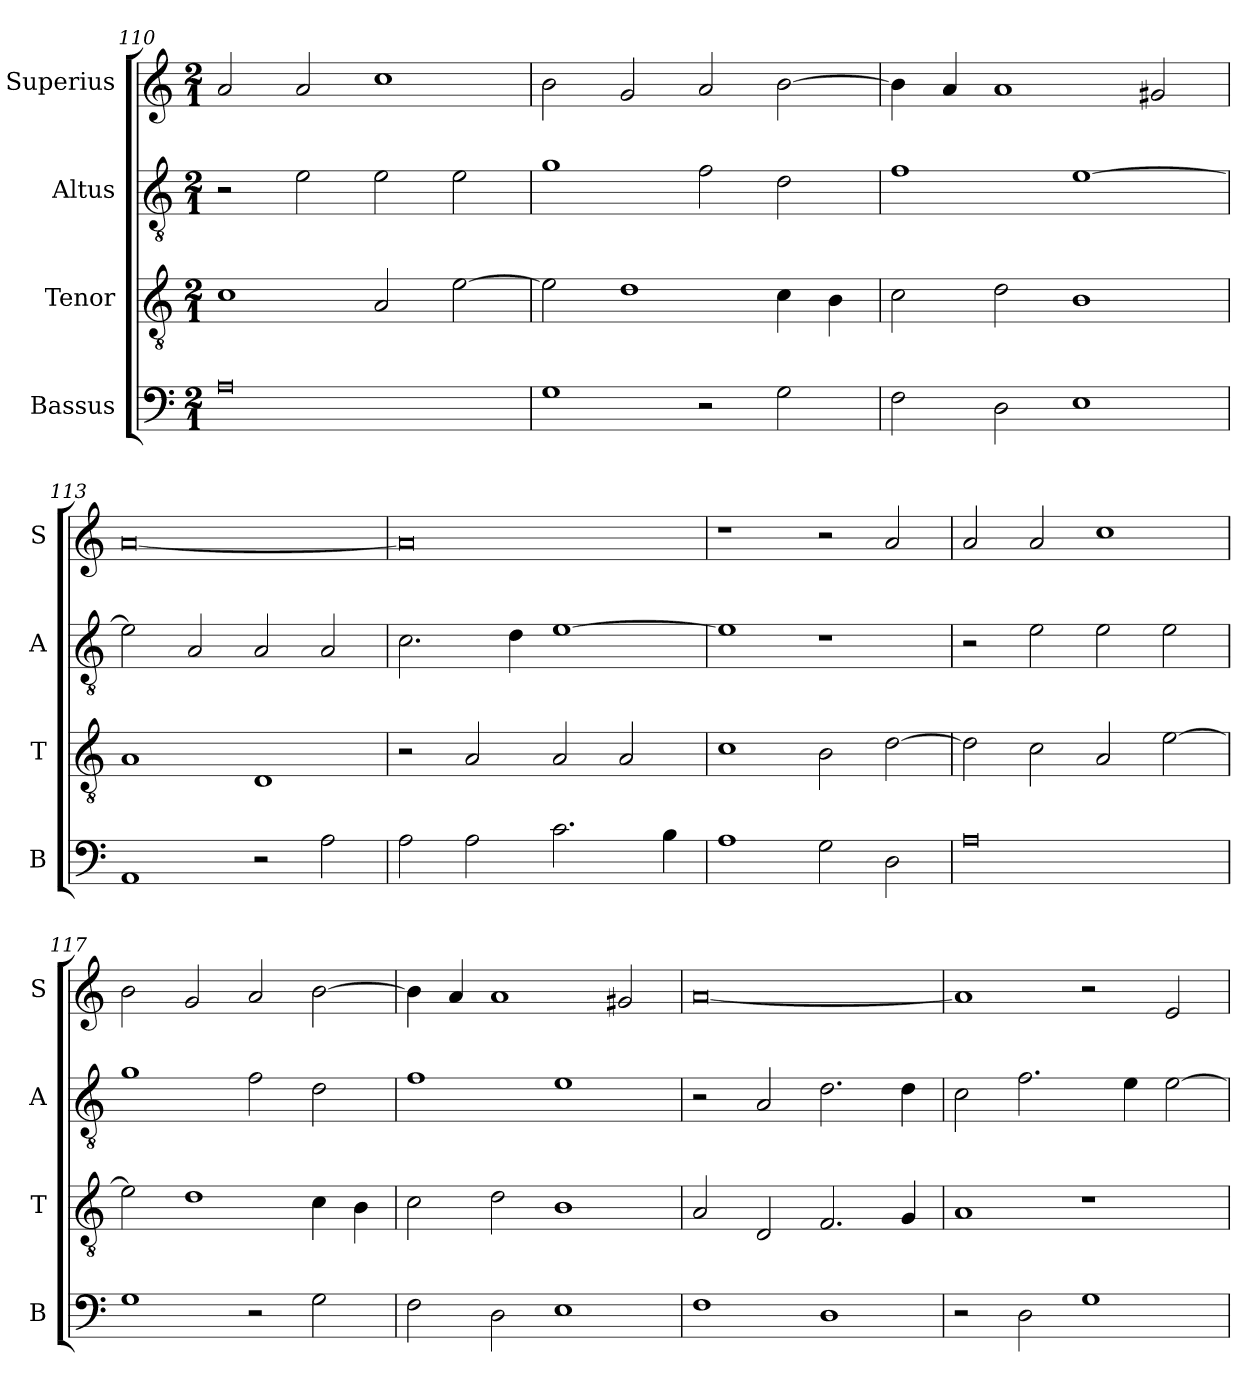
**kern	**kern	**kern	**kern
*part4	*part3	*part2	*part1
*staff4	*staff3	*staff2	*staff1
*I"Bassus	*I"Tenor	*I"Altus	*I"Superius
*I'B	*I'T	*I'A	*I'S
*clefF4	*clefGv2	*clefGv2	*clefG2
*k[]	*k[]	*k[]	*k[]
*C:	*C:	*C:	*C:
*M2/1	*M2/1	*M2/1	*M2/1
=110	=110	=110	=110
0A	1c	2r	2a
.	.	2e	2a
.	2A	2e	1cc
.	[2e	2e	.
=111	=111	=111	=111
1G	2e]	1g	2b
.	1d	.	2g
2r	.	2f	2a
2G	4c	2d	[2b
.	4B	.	.
=112	=112	=112	=112
2F	2c	1f	4b]
.	.	.	4a
2D	2d	.	1a
1E	1B	[1e	.
.	.	.	2g#X
=113	=113	=113	=113
1AA	1A	2e]	[0a
.	.	2A	.
2r	1D	2A	.
2A	.	2A	.
=114	=114	=114	=114
2A	2r	2.c	0a]
2A	2A	.	.
.	.	4d	.
2.c	2A	[1e	.
.	2A	.	.
4B	.	.	.
=115	=115	=115	=115
1A	1c	1e]	1r
2G	2B	1r	2r
2D	[2d	.	2a
=116	=116	=116	=116
0A	2d]	2r	2a
.	2c	2e	2a
.	2A	2e	1cc
.	[2e	2e	.
=117	=117	=117	=117
1G	2e]	1g	2b
.	1d	.	2g
2r	.	2f	2a
2G	4c	2d	[2b
.	4B	.	.
=118	=118	=118	=118
2F	2c	1f	4b]
.	.	.	4a
2D	2d	.	1a
1E	1B	1e	.
.	.	.	2g#X
=119	=119	=119	=119
1F	2A	2r	[0a
.	2D	2A	.
1D	2.F	2.d	.
.	4G	4d	.
=120	=120	=120	=120
2r	1A	2c	1a]
2D	.	2.f	.
1G	1r	.	2r
.	.	4e	.
.	.	[2e	2e
=	=	=	=
*-	*-	*-	*-
